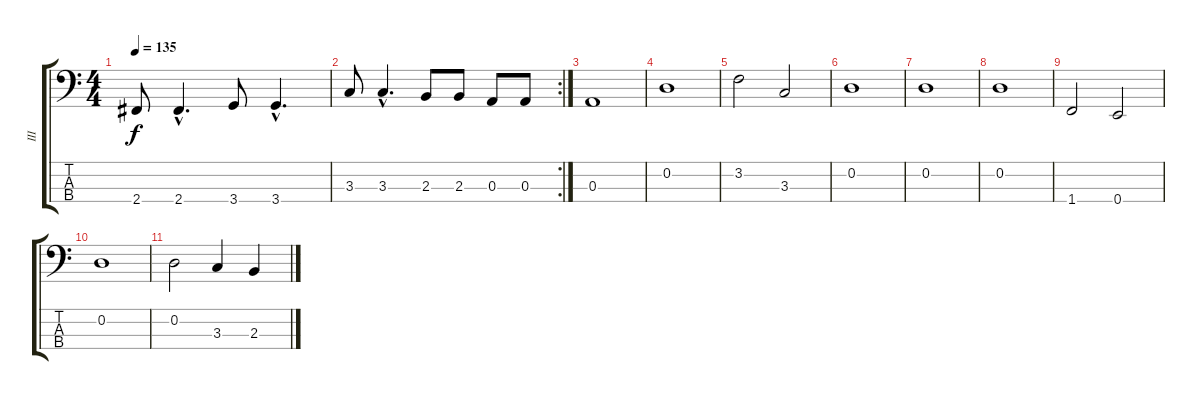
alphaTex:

\track ("III" "III") {instrument electricbassfinger}
\staff {score tabs}
\tuning (G2 D2 A1 E1) {hide}
\ts (4 4)
\tempo 135
\clef f4
\ks c
2.4.8{dy f} 2.4{hac}.4{d} 3.4.8 3.4{hac}.4{d} |
\rc 2
3.3.8 3.3{hac}.4{d} 2.3.8 2.3.8 0.3.8 0.3.8 |
0.3.1 |
0.2.1 |
3.2.2 3.3.2 |
0.2.1 |
0.2.1 |
0.2.1 |
1.4.2 0.4.2 |
0.2.1 |
0.2.2 3.3.4 2.3.4
